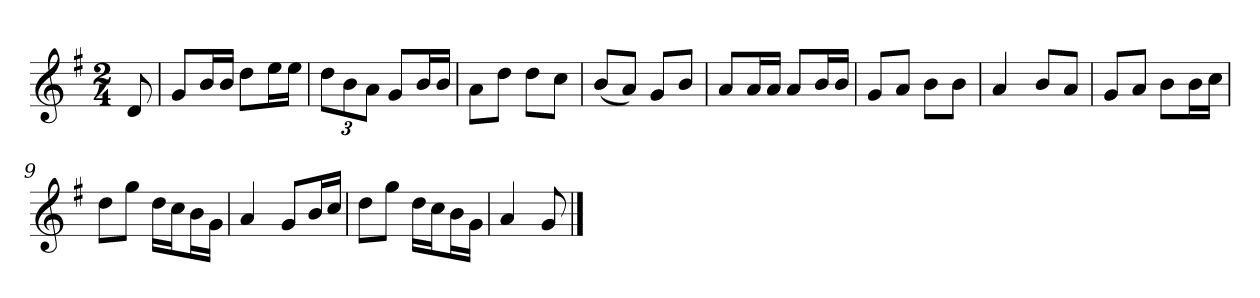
**kern
*part1
*staff1
*k[f#]
*M2/4
*MM120
=
8d
=1
8gL
16bL
16bJJ
8ddL
16eeL
16eeJJ
=2
12ddL
12b
12aJ
8gL
16bL
16bJJ
=3
8aL
8ddJ
8ddL
8ccJ
=4
(8bL
8aJ)
8gL
8bJ
=5
8aL
16aL
16aJJ
8aL
16bL
16bJJ
=6
8gL
8aJ
8bL
8bJ
=7
4a
8bL
8aJ
=8
8gL
8aJ
8bL
16bL
16ccJJ
=9
8ddL
8ggJ
16ddLL
16ccJ
16bL
16gJJ
=10
4a
8gL
16bL
16ccJJ
=11
8ddL
8ggJ
16ddLL
16ccJ
16bL
16gJJ
=12
4a
8g
==
*-
